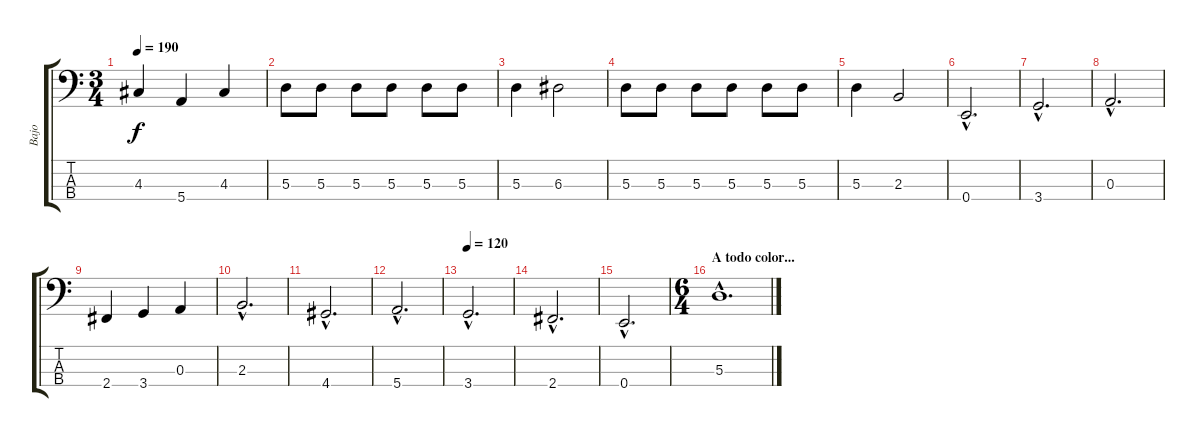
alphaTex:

\track ("Bajo" "Bajo") {instrument electricbassfinger}
\staff {score tabs}
\tuning (G2 D2 A1 E1) {hide}
\ts (3 4)
\tempo 190
\clef f4
\ks c
4.3.4{dy f} 5.4.4 4.3.4 |
5.3.8 5.3.8 5.3.8 5.3.8 5.3.8 5.3.8 |
5.3.4 6.3.2 |
5.3.8 5.3.8 5.3.8 5.3.8 5.3.8 5.3.8 |
5.3.4 2.3.2 |
0.4{hac}.2{d} |
3.4{hac}.2{d} |
0.3{hac}.2{d} |
2.4.4 3.4.4 0.3.4 |
2.3{hac}.2{d} |
4.4{hac}.2{d} |
5.4{hac}.2{d} |
\tempo 120
3.4{hac}.2{d} |
2.4{hac}.2{d} |
0.4{hac}.2{d} |
\ts (6 4)
\section ("" "A todo color...")
5.3{hac}.1{d}
